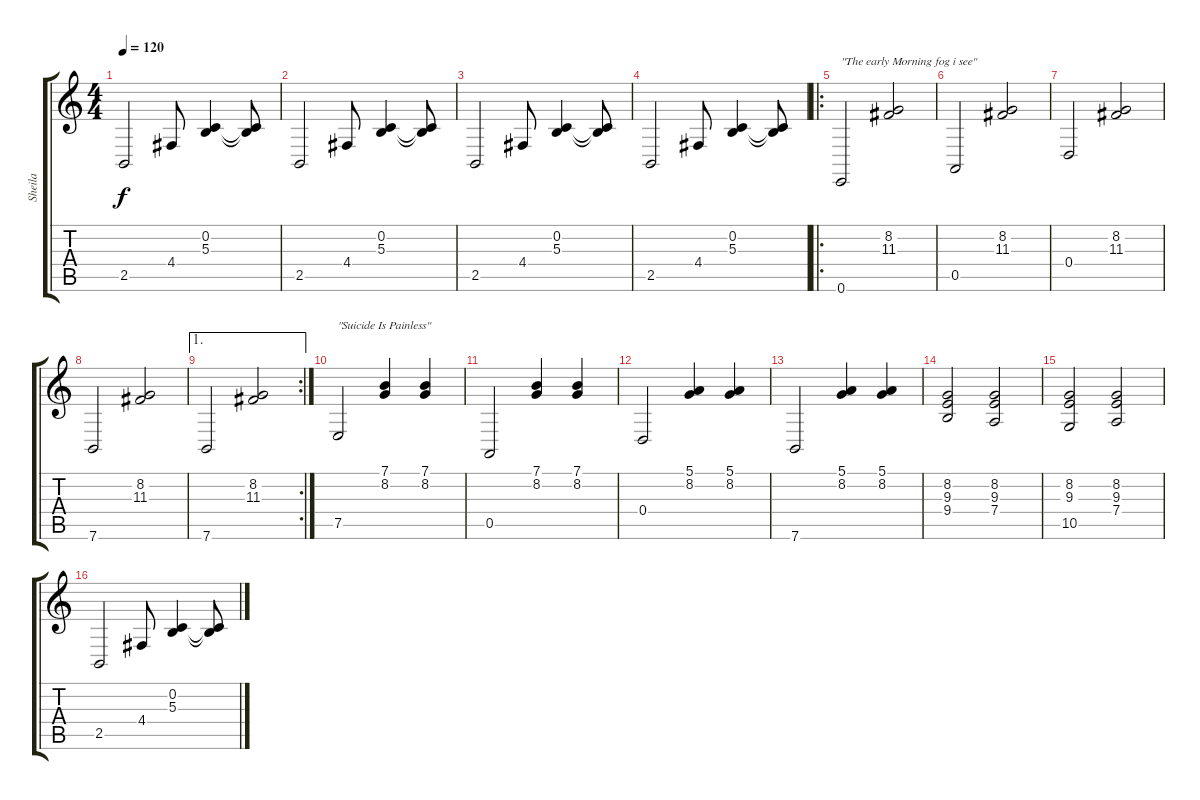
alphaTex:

\track ("Sheila" "Sheila") {instrument electricgrandpiano}
\staff {score tabs}
\tuning (E4 B3 G3 D3 A2 E2) {hide}
\ts (4 4)
\tempo 120
\clef g2
\ks c
2.5.2{dy f instrument electricgrandpiano} 4.4.8 (0.2 5.3).4 (0.2{t} 5.3{t}).8 |
2.5.2 4.4.8 (0.2 5.3).4 (0.2{t} 5.3{t}).8 |
2.5.2 4.4.8 (0.2 5.3).4 (0.2{t} 5.3{t}).8 |
2.5.2 4.4.8 (0.2 5.3).4 (0.2{t} 5.3{t}).8 |
\ro
0.6.2{txt "\"The early Morning fog i see\""} (8.2 11.3).2 |
0.5.2 (8.2 11.3).2 |
0.4.2 (8.2 11.3).2 |
7.6.2 (8.2 11.3).2 |
\ae 1
\rc 2
7.6.2 (8.2 11.3).2 |
7.5.2{txt "\"Suicide Is Painless\""} (7.1 8.2).4 (7.1 8.2).4 |
0.5.2 (7.1 8.2).4 (7.1 8.2).4 |
0.4.2 (5.1 8.2).4 (5.1 8.2).4 |
7.6.2 (5.1 8.2).4 (5.1 8.2).4 |
(8.2 9.3 9.4).2 (8.2 9.3 7.4).2 |
(8.2 9.3 10.5).2 (8.2 9.3 7.4).2 |
2.5.2 4.4.8 (0.2 5.3).4 (0.2{t} 5.3{t}).8
